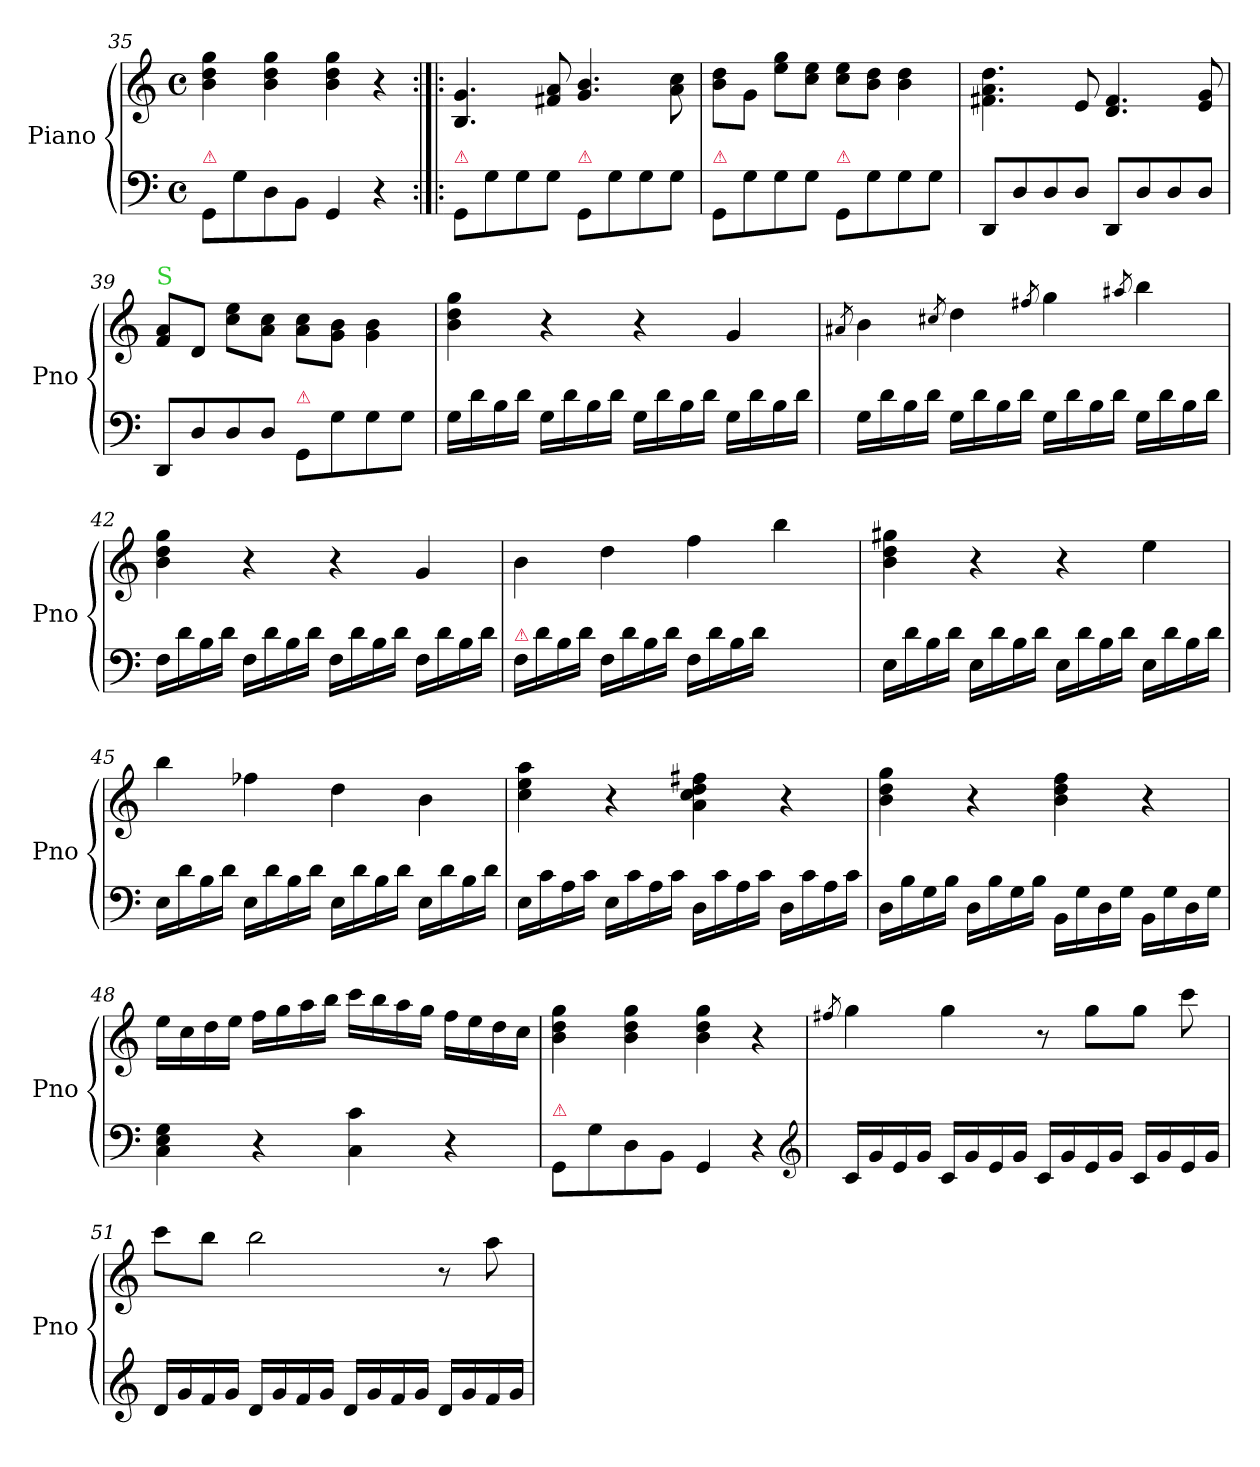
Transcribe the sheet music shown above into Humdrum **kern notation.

**kern	**kern
*part1	*part1
*staff2	*staff1
*I"Piano	*
*I'Pno	*
*clefF4	*clefG2
*k[]	*k[]
*M4/4	*M4/4
*met(c)	*met(c)
=35	=35
!LO:TX:a:color=crimson:t=⚠	!
8GG/L	4b\ 4dd\ 4gg\
8G\	.
8D\	4b\ 4dd\ 4gg\
8BB\J	.
4GG/	4b\ 4dd\ 4gg\
4r	4r
=36:|!|:	=36:|!|:
!LO:TX:a:color=crimson:t=⚠	!
8GG/L	4.B/ 4.g/
8G\	.
8G\	.
8G\J	8f#X/ 8a/
!LO:TX:a:color=crimson:t=⚠	!
8GG/L	4.g/ 4.b/
8G\	.
8G\	.
8G\J	8a\ 8cc\
=37	=37
!LO:TX:a:color=crimson:t=⚠	!
8GG/L	8b\ 8dd\L
8G\	8g\J
8G\	8ee\ 8gg\L
8G\J	8cc\ 8ee\J
!LO:TX:a:color=crimson:t=⚠	!
8GG/L	8cc\ 8ee\L
8G\	8b\ 8dd\J
8G\	4b\ 4dd\
8G\J	.
=38	=38
8DD/L	4.f#X\ 4.a\ 4.dd\
8D/	.
8D/	.
8D/J	8e/
8DD/L	4.d/ 4.f#/
8D/	.
8D/	.
8D/J	8e/ 8g/
=39	=39
!	!LO:TX:a:color=limegreen:t=S
8DD/L	8f/ 8a/L
8D/	8d/J
8D/	8cc\ 8ee\L
8D/J	8a\ 8cc\J
!LO:TX:a:color=crimson:t=⚠	!
8GG/L	8a\ 8cc\L
8G\	8g\ 8b\J
8G\	4g\ 4b\
8G\J	.
=40	=40
16G\LL	4b\ 4dd\ 4gg\
16d\	.
16B\	.
16d\JJ	.
16G\LL	4r
16d\	.
16B\	.
16d\JJ	.
16G\LL	4r
16d\	.
16B\	.
16d\JJ	.
16G\LL	4g/
16d\	.
16B\	.
16d\JJ	.
=41	=41
.	8qa#X/
16G\LL	4b\
16d\	.
16B\	.
16d\JJ	.
.	8qcc#X/
16G\LL	4dd\
16d\	.
16B\	.
16d\JJ	.
.	8qff#X/
16G\LL	4gg\
16d\	.
16B\	.
16d\JJ	.
.	8qaa#X/
16G\LL	4bb\
16d\	.
16B\	.
16d\JJ	.
=42	=42
16F\LL	4b\ 4dd\ 4gg\
16d\	.
16B\	.
16d\JJ	.
16F\LL	4r
16d\	.
16B\	.
16d\JJ	.
16F\LL	4r
16d\	.
16B\	.
16d\JJ	.
16F\LL	4g/
16d\	.
16B\	.
16d\JJ	.
=43	=43
!LO:TX:a:color=crimson:t=⚠	!
16F\LL	4b\
16d\	.
16B\	.
16d\JJ	.
16F\LL	4dd\
16d\	.
16B\	.
16d\JJ	.
16F\LL	4ff\
16d\	.
16B\	.
16d\JJ	.
16F\LLyy	4bb\
16d\yy	.
16B\yy	.
16d\JJyy	.
=44	=44
16E\LL	4b\ 4dd\ 4gg#X\
16d\	.
16B\	.
16d\JJ	.
16E\LL	4r
16d\	.
16B\	.
16d\JJ	.
16E\LL	4r
16d\	.
16B\	.
16d\JJ	.
16E\LL	4ee\
16d\	.
16B\	.
16d\JJ	.
=45	=45
16E\LL	4bb\
16d\	.
16B\	.
16d\JJ	.
16E\LL	4ff-X\
16d\	.
16B\	.
16d\JJ	.
16E\LL	4dd\
16d\	.
16B\	.
16d\JJ	.
16E\LL	4b\
16d\	.
16B\	.
16d\JJ	.
=46	=46
16E\LL	4cc\ 4ee\ 4aa\
16c\	.
16A\	.
16c\JJ	.
16E\LL	4r
16c\	.
16A\	.
16c\JJ	.
16D\LL	4a\ 4cc\ 4dd\ 4ff#X\
16c\	.
16A\	.
16c\JJ	.
16D\LL	4r
16c\	.
16A\	.
16c\JJ	.
=47	=47
16D\LL	4b\ 4dd\ 4gg\
16B\	.
16G\	.
16B\JJ	.
16D\LL	4r
16B\	.
16G\	.
16B\JJ	.
16BB\LL	4b\ 4dd\ 4ff\
16G\	.
16D\	.
16G\JJ	.
16BB\LL	4r
16G\	.
16D\	.
16G\JJ	.
=48	=48
4C\ 4E\ 4G\	16ee\LL
.	16cc\
.	16dd\
.	16ee\JJ
4r	16ff\LL
.	16gg\
.	16aa\
.	16bb\JJ
4C\ 4c\	16ccc\LL
.	16bb\
.	16aa\
.	16gg\JJ
4r	16ff\LL
.	16ee\
.	16dd\
.	16cc\JJ
=49	=49
!LO:TX:a:color=crimson:t=⚠	!
8GG/L	4b\ 4dd\ 4gg\
8G\	.
8D\	4b\ 4dd\ 4gg\
8BB\J	.
4GG/	4b\ 4dd\ 4gg\
4r	4r
*clefG2	*
=50	=50
.	8qff#X/
16c/LL	4gg\
16g/	.
16e/	.
16g/JJ	.
16c/LL	4gg\
16g/	.
16e/	.
16g/JJ	.
16c/LL	8r
16g/	.
16e/	8gg\L
16g/JJ	.
16c/LL	8gg\J
16g/	.
16e/	8ccc\
16g/JJ	.
=51	=51
16d/LL	8ccc\L
16g/	.
16f/	8bb\J
16g/JJ	.
16d/LL	2bb\
16g/	.
16f/	.
16g/JJ	.
16d/LL	.
16g/	.
16f/	.
16g/JJ	.
16d/LL	8r
16g/	.
16f/	8aa\
16g/JJ	.
=	=
*-	*-
